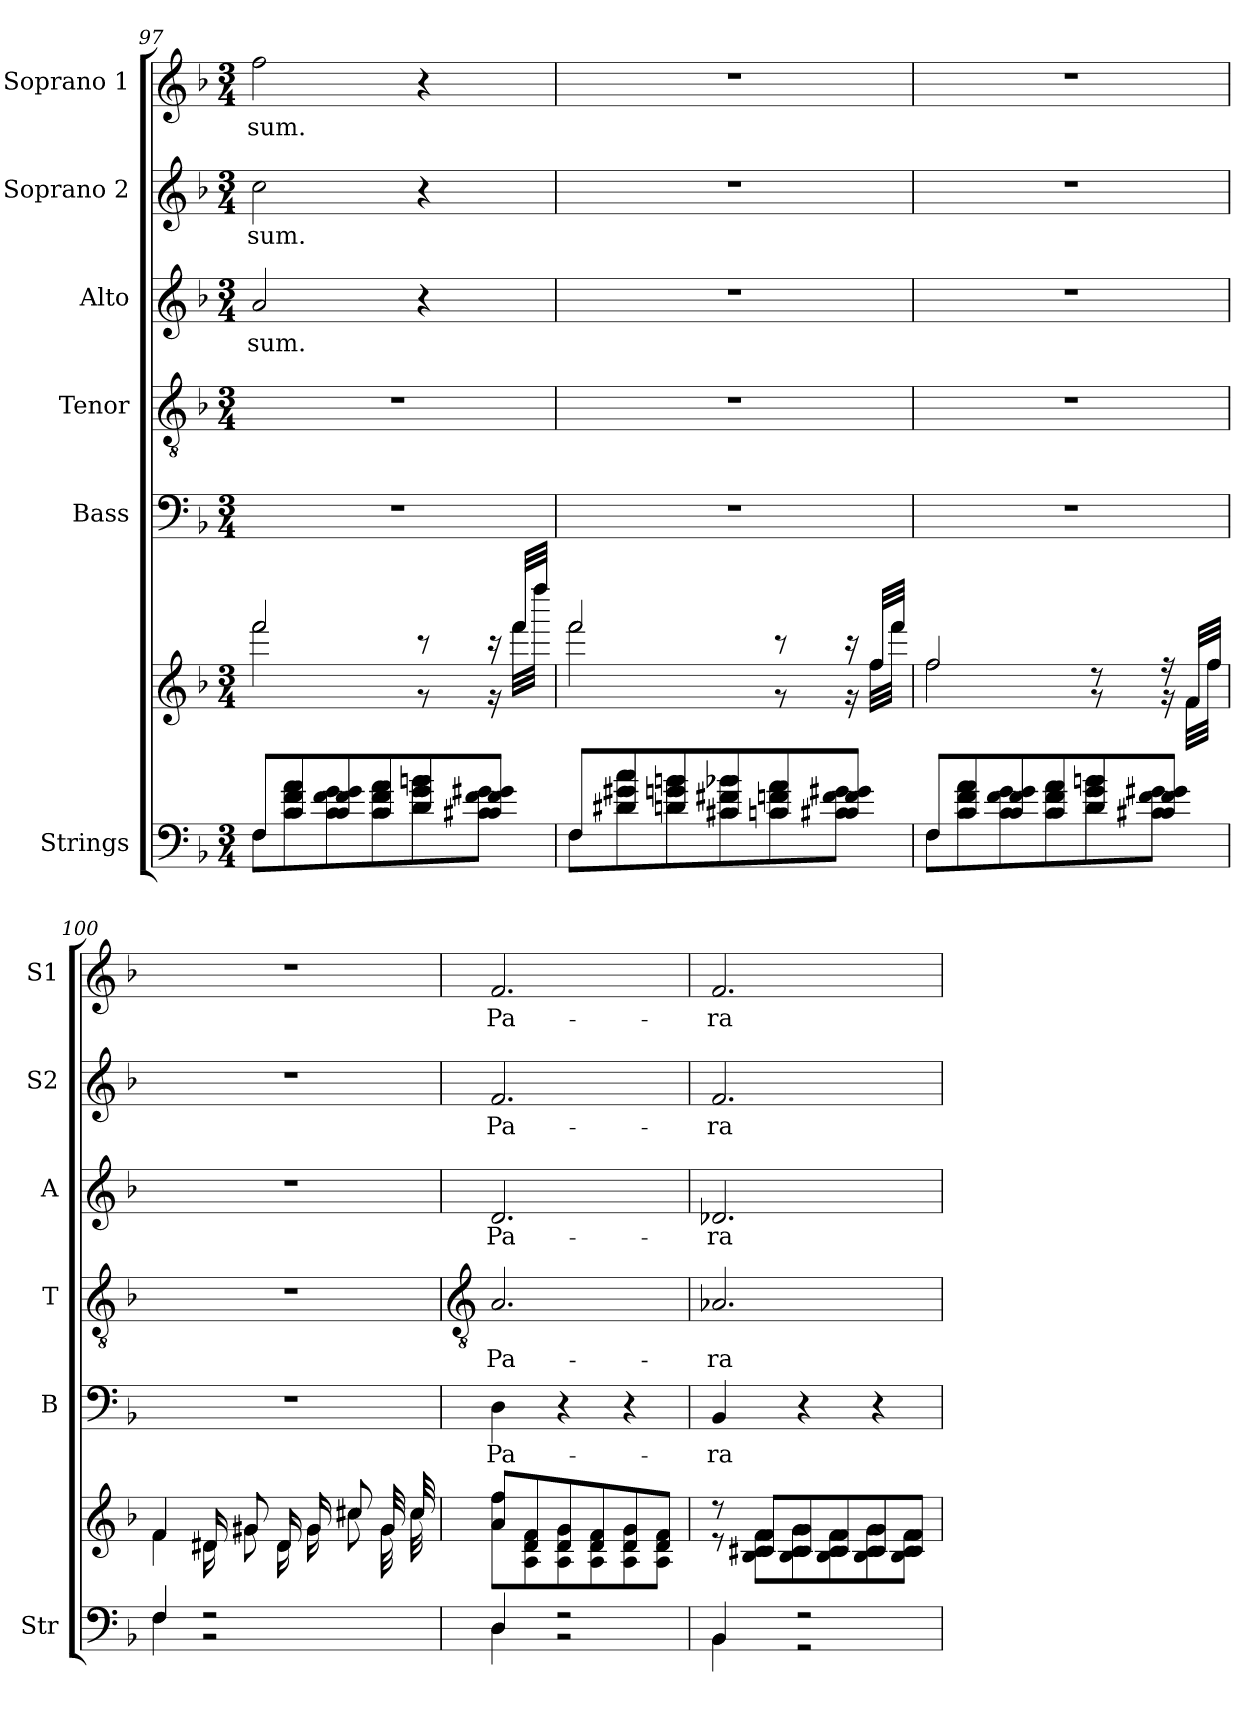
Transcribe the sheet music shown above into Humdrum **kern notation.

**kern	**kern	**kern	**text	**kern	**text	**kern	**text	**kern	**text	**kern	**text
*part6	*part6	*part5	*part5	*part4	*part4	*part3	*part3	*part2	*part2	*part1	*part1
*staff7	*staff6	*staff5	*staff5	*staff4	*staff4	*staff3	*staff3	*staff2	*staff2	*staff1	*staff1
*I"Strings	*	*I"Bass	*	*I"Tenor	*	*I"Alto	*	*I"Soprano 2	*	*I"Soprano 1	*
*I'Str	*	*I'B	*	*I'T	*	*I'A	*	*I'S2	*	*I'S1	*
!!LO:LB:g=z
*clefF4	*clefG2	*clefF4	*	*clefGv2	*	*clefG2	*	*clefG2	*	*clefG2	*
*k[b-]	*k[b-]	*k[b-]	*	*k[b-]	*	*k[b-]	*	*k[b-]	*	*k[b-]	*
*F:	*F:	*F:	*	*F:	*	*F:	*	*F:	*	*F:	*
*M3/4	*M3/4	*M3/4	*	*M3/4	*	*M3/4	*	*M3/4	*	*M3/4	*
=97	=97	=97	=97	=97	=97	=97	=97	=97	=97	=97	=97
*^	*^	*	*	*	*	*	*	*	*	*	*
!	!	!	!	!LO:N:vis=1	!	!LO:N:vis=1	!	!	!LO:LY:b	!	!LO:LY:b	!	!LO:LY:b
8F/L	8F\L	2fff/	2fff\	2.r	.	2.r	.	2a	-sum.	2cc	-sum.	2ff	-sum.
8c/ 8f/ 8a/	8c\ 8f\ 8a\	.	.	.	.	.	.	.	.	.	.	.	.
8c/ 8f/ 8g/	8c\ 8f\ 8g\	.	.	.	.	.	.	.	.	.	.	.	.
8c/ 8f/ 8a/	8c\ 8f\ 8a\	.	.	.	.	.	.	.	.	.	.	.	.
8d/ 8g/ 8bn/	8d\ 8g\ 8bn\	8r	8r	.	.	.	.	4r	.	4r	.	4r	.
8c#X/ 8f/ 8g#X/J	8c#X\ 8f\ 8g#X\J	16r	16r	.	.	.	.	.	.	.	.	.	.
.	.	32fff/LLL	32fff\LLL	.	.	.	.	.	.	.	.	.	.
.	.	32ffff/JJJ	32ffff\JJJ	.	.	.	.	.	.	.	.	.	.
=98	=98	=98	=98	=98	=98	=98	=98	=98	=98	=98	=98	=98	=98
!	!	!	!	!LO:N:vis=1	!	!LO:N:vis=1	!	!LO:N:vis=1	!	!LO:N:vis=1	!	!LO:N:vis=1	!
8F/L	8F\L	2fff/	2fff\	2.r	.	2.r	.	2.r	.	2.r	.	2.r	.
8d#X/ 8g#X/ 8cc/	8d#X\ 8g#X\ 8cc\	.	.	.	.	.	.	.	.	.	.	.	.
8dn/ 8gn/ 8bn/	8dn\ 8gn\ 8bn\	.	.	.	.	.	.	.	.	.	.	.	.
8c#X/ 8f#X/ 8b-X/	8c#X\ 8f#X\ 8b-X\	.	.	.	.	.	.	.	.	.	.	.	.
8cn/ 8fn/ 8a/	8cn\ 8fn\ 8a\	8r	8r	.	.	.	.	.	.	.	.	.	.
8c#X/ 8f/ 8g#X/J	8c#X\ 8f\ 8g#X\J	16r	16r	.	.	.	.	.	.	.	.	.	.
.	.	32ff/LLL	32ff\LLL	.	.	.	.	.	.	.	.	.	.
.	.	32fff/JJJ	32fff\JJJ	.	.	.	.	.	.	.	.	.	.
=99	=99	=99	=99	=99	=99	=99	=99	=99	=99	=99	=99	=99	=99
!	!	!	!	!LO:N:vis=1	!	!LO:N:vis=1	!	!LO:N:vis=1	!	!LO:N:vis=1	!	!LO:N:vis=1	!
8F/L	8F\L	2ff/	2ff\	2.r	.	2.r	.	2.r	.	2.r	.	2.r	.
8c/ 8f/ 8a/	8c\ 8f\ 8a\	.	.	.	.	.	.	.	.	.	.	.	.
8c/ 8f/ 8g/	8c\ 8f\ 8g\	.	.	.	.	.	.	.	.	.	.	.	.
8c/ 8f/ 8a/	8c\ 8f\ 8a\	.	.	.	.	.	.	.	.	.	.	.	.
8d/ 8g/ 8bn/	8d\ 8g\ 8bn\	8r	8r	.	.	.	.	.	.	.	.	.	.
8c#X/ 8f/ 8g#X/J	8c#X\ 8f\ 8g#X\J	16r	16r	.	.	.	.	.	.	.	.	.	.
.	.	32f/LLL	32f\LLL	.	.	.	.	.	.	.	.	.	.
.	.	32ff/JJJ	32ff\JJJ	.	.	.	.	.	.	.	.	.	.
=100	=100	=100	=100	=100	=100	=100	=100	=100	=100	=100	=100	=100	=100
!	!	!	!	!LO:N:vis=1	!	!LO:N:vis=1	!	!LO:N:vis=1	!	!LO:N:vis=1	!	!LO:N:vis=1	!
4F/	4F\	4f/	4f\	2.r	.	2.r	.	2.r	.	2.r	.	2.r	.
2r	2r	16d#X/LL	16d#X\LL	.	.	.	.	.	.	.	.	.	.
.	.	8g#X/	8g#X\	.	.	.	.	.	.	.	.	.	.
.	.	16d#/L	16d#\L	.	.	.	.	.	.	.	.	.	.
.	.	16g#/	16g#\	.	.	.	.	.	.	.	.	.	.
.	.	8cc#X/	8cc#X\	.	.	.	.	.	.	.	.	.	.
.	.	32g#/LL	32g#\LL	.	.	.	.	.	.	.	.	.	.
.	.	32cc#/JJJ	32cc#\JJJ	.	.	.	.	.	.	.	.	.	.
!!LO:LB:g=z
=101	=101	=101	=101	=101	=101	=101	=101	=101	=101	=101	=101	=101	=101
*	*	*	*	*	*	*clefGv2	*	*	*	*	*	*	*
!	!	!	!	!	!LO:LY:b	!	!LO:LY:b	!	!LO:LY:b	!	!LO:LY:b	!	!LO:LY:b
4D/	4D\	8a/ 8ff/L	8a\ 8ff\L	4D	Pa-	2.A	Pa-	2.d	Pa-	2.f	Pa-	2.f	Pa-
.	.	8d/ 8f/	8A\ 8d\ 8f\	.	.	.	.	.	.	.	.	.	.
2r	2r	8d/ 8g/	8A\ 8d\ 8g\	4r	.	.	.	.	.	.	.	.	.
.	.	8d/ 8f/	8A\ 8d\ 8f\	.	.	.	.	.	.	.	.	.	.
.	.	8d/ 8g/	8A\ 8d\ 8g\	4r	.	.	.	.	.	.	.	.	.
.	.	8d/ 8f/J	8A\ 8d\ 8f\J	.	.	.	.	.	.	.	.	.	.
=102	=102	=102	=102	=102	=102	=102	=102	=102	=102	=102	=102	=102	=102
!	!	!	!	!	!LO:LY:b	!	!LO:LY:b	!	!LO:LY:b	!	!LO:LY:b	!	!LO:LY:b
4BB-/	4BB-\	8r	8r	4BB-	-ra-	2.A-X	-ra-	2.d-X	-ra-	2.f	-ra-	2.f	-ra-
.	.	8c#X/ 8f/L	8B-\ 8c#X\ 8f\L	.	.	.	.	.	.	.	.	.	.
2r	2r	8c#/ 8g/	8B-\ 8c#\ 8g\	4r	.	.	.	.	.	.	.	.	.
.	.	8c#/ 8f/	8B-\ 8c#\ 8f\	.	.	.	.	.	.	.	.	.	.
.	.	8c#/ 8g/	8B-\ 8c#\ 8g\	4r	.	.	.	.	.	.	.	.	.
.	.	8c#/ 8f/J	8B-\ 8c#\ 8f\J	.	.	.	.	.	.	.	.	.	.
*v	*v	*	*	*	*	*	*	*	*	*	*	*	*
*	*v	*v	*	*	*	*	*	*	*	*	*	*
=	=	=	=	=	=	=	=	=	=	=	=
*-	*-	*-	*-	*-	*-	*-	*-	*-	*-	*-	*-
